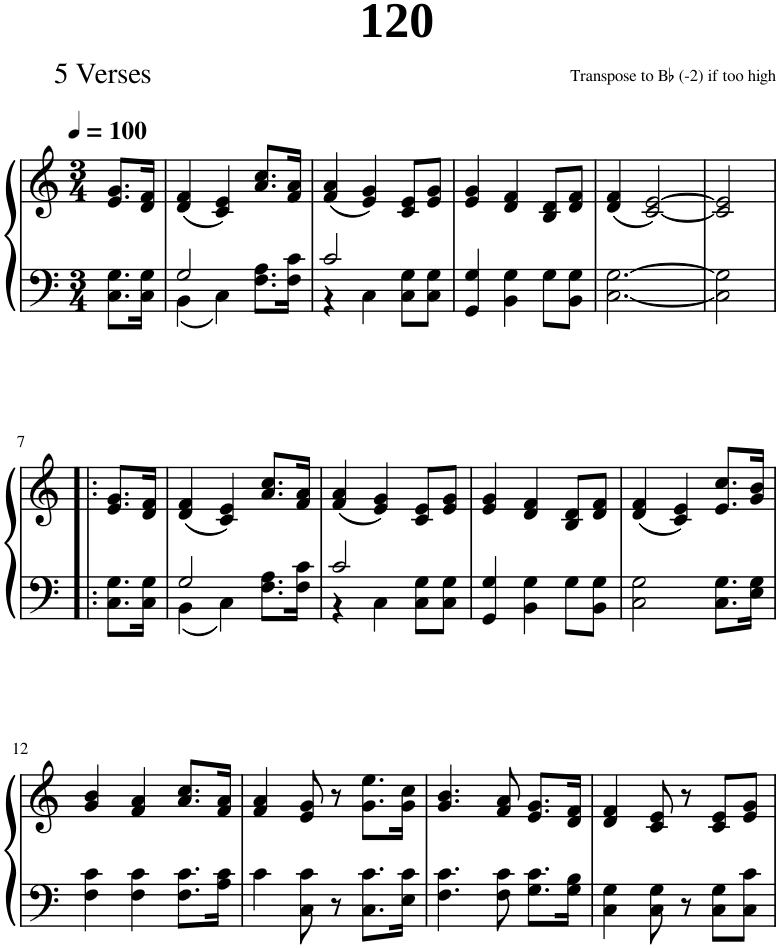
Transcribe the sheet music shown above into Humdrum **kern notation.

**kern	**kern
*part1	*part1
*staff2	*staff1
*I"Piano	*
*I'Pno.	*
*clefF4	*clefG2
*k[]	*k[]
*M3/4	*M3/4
*MM100	*MM100
=1	=1
8.C\ 8.G\L	8.e/ 8.g/L
16C\ 16G\Jk	16d/ 16f/Jk
=2	=2
*^	*
2G/	4BB\	(4d/ 4f/
.	4C\	4c/ 4e/)
4ryy	8.F\ 8.A\L	8.a/ 8.cc/L
.	16F\ 16c\Jk	16f/ 16a/Jk
=3	=3	=3
2c/	4r	(4f/ 4a/
.	4C\	4e/ 4g/)
4ryy	8C\ 8G\L	8c/ 8e/L
.	8C\ 8G\J	8e/ 8g/J
*v	*v	*
=4	=4
4GG/ 4G/	4e/ 4g/
4BB\ 4G\	4d/ 4f/
8G\L	8B/ 8d/L
8BB\ 8G\J	8d/ 8f/J
=5	=5
[2.C\ [2.G\	(4d/ 4f/
.	[2c/ [2e/)
=6	=6
2C\] 2G\]	2c/] 2e/]
!!LO:LB:g=z
=7!|:	=7!|:
8.C\ 8.G\L	8.e/ 8.g/L
16C\ 16G\Jk	16d/ 16f/Jk
=8	=8
*^	*
2G/	4BB\	(4d/ 4f/
.	4C\	4c/ 4e/)
4ryy	8.F\ 8.A\L	8.a/ 8.cc/L
.	16F\ 16c\Jk	16f/ 16a/Jk
=9	=9	=9
2c/	4r	(4f/ 4a/
.	4C\	4e/ 4g/)
4ryy	8C\ 8G\L	8c/ 8e/L
.	8C\ 8G\J	8e/ 8g/J
*v	*v	*
=10	=10
4GG/ 4G/	4e/ 4g/
4BB\ 4G\	4d/ 4f/
8G\L	8B/ 8d/L
8BB\ 8G\J	8d/ 8f/J
=11	=11
2C\ 2G\	(4d/ 4f/
.	4c/ 4e/)
8.C\ 8.G\L	8.e/ 8.cc/L
16E\ 16G\Jk	16g/ 16b/Jk
!!LO:LB:g=z
=12	=12
4F\ 4c\	4g/ 4b/
4F\ 4c\	4f/ 4a/
8.F\ 8.c\L	8.a/ 8.cc/L
16A\ 16c\Jk	16f/ 16a/Jk
=13	=13
4c\	4f/ 4a/
8C\ 8c\	8e/ 8g/
8r	8r
8.C\ 8.c\L	8.g\ 8.ee\L
16E\ 16c\Jk	16g\ 16cc\Jk
=14	=14
4.F\ 4.c\	4.g/ 4.b/
8F\ 8c\	8f/ 8a/
8.G\ 8.c\L	8.e/ 8.g/L
16G\ 16B\Jk	16d/ 16f/Jk
=15	=15
4C\ 4G\	4d/ 4f/
8C\ 8G\	8c/ 8e/
8r	8r
8C\ 8G\L	8c/ 8e/L
8C\ 8c\J	8e/ 8g/J
=	=
*-	*-
